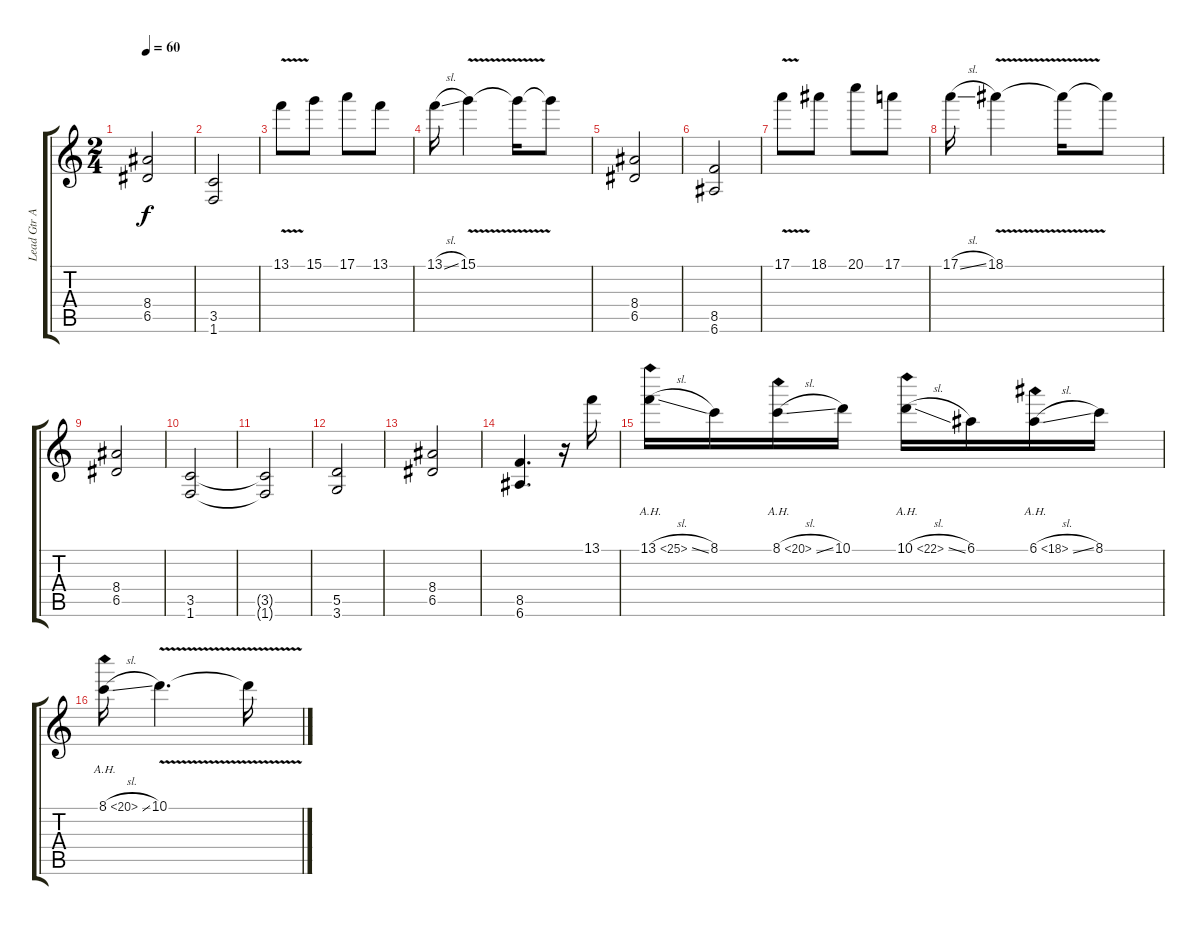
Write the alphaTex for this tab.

\track ("Lead Gtr A" "Lead Gtr A") {instrument overdrivenguitar}
\staff {score tabs}
\tuning (E4 B3 G3 D3 A2 E2) {hide}
\ts (2 4)
\tempo 60
\clef g2
\ks c
(8.4 6.5).2{dy f volume 13} |
(3.5 1.6).2 |
13.1{v}.8{volume 10} 15.1.8 17.1.8 13.1.8 |
13.1{sl}.16 15.1{v}.4 15.1{t}.16 15.1{t}.8 |
(8.4 6.5).2{volume 13} |
(8.5 6.6).2 |
17.1{v}.8{volume 10} 18.1.8 20.1.8 17.1.8 |
17.1{sl}.16 18.1{v}.4 18.1{t}.16 18.1{t}.8 |
(8.4 6.5).2{volume 13} |
(3.5 1.6).2 |
(3.5{t} 1.6{t}).2 |
(5.5 3.6).2 |
(8.4 6.5).2 |
(8.5 6.6).4{d} r.16 13.1.16 |
13.1{ah 12 sl}.16 8.1.16 8.1{ah 12 sl}.16 10.1.16 10.1{ah 12 sl}.16 6.1.16 6.1{ah 12 sl}.16 8.1.16 |
8.1{ah 12 sl}.16 10.1{v}.4{d} 10.1{t}.16
